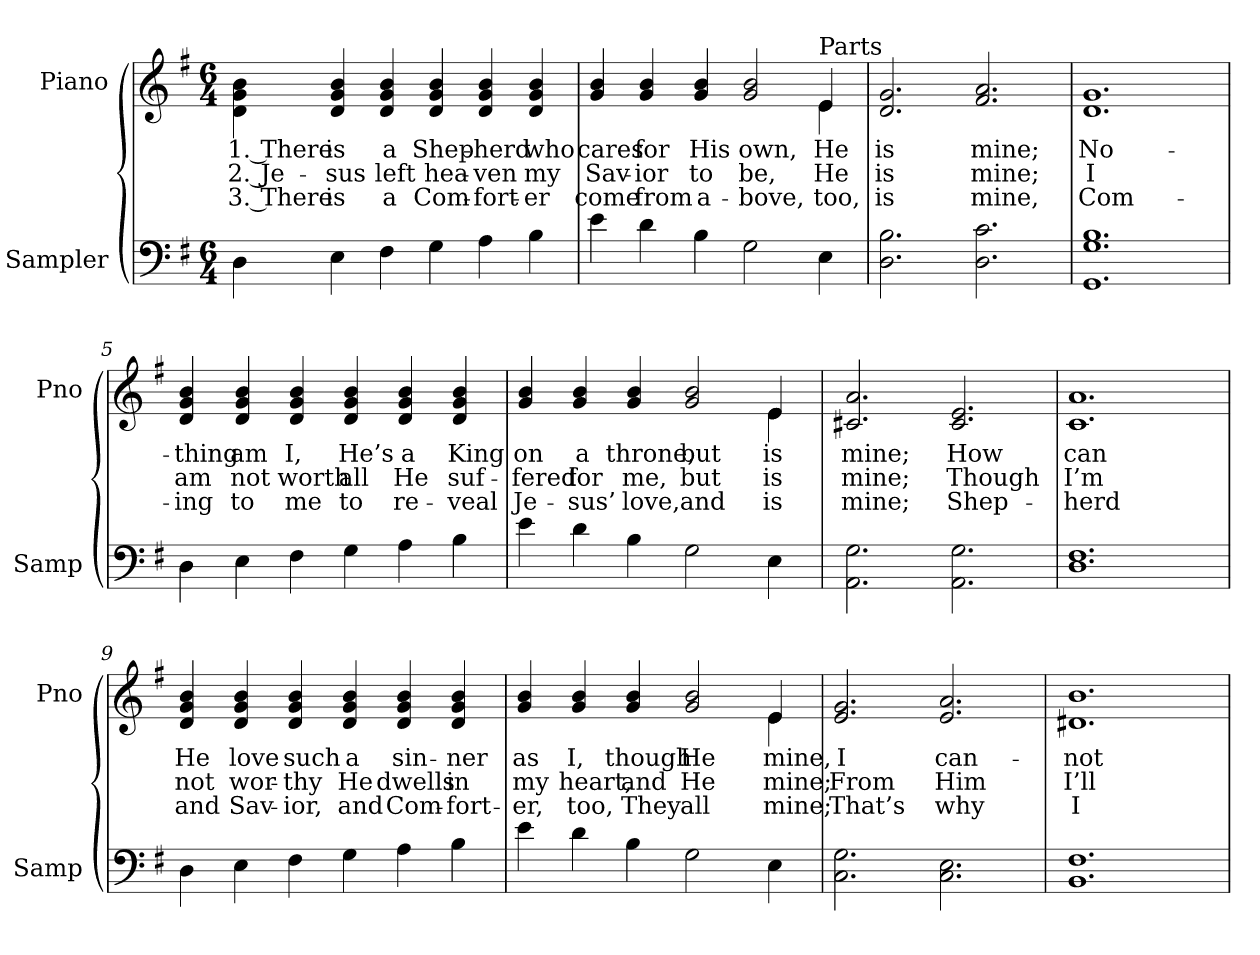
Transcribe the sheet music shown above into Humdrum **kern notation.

**kern	**kern	**text	**text	**text
*part2	*part1	*part1	*part1	*part1
*staff2	*staff1	*staff1	*staff1	*staff1
*I"Sampler	*I"Piano	*	*	*
*I'Samp	*I'Pno	*	*	*
*clefF4	*clefG2	*	*	*
*k[f#]	*k[f#]	*	*	*
*G:	*G:	*	*	*
*M6/4	*M6/4	*	*	*
=1	=1	=1	=1	=1
4D	4d\ 4g\ 4b\	1. There	2. Je-	3. There
4E	4d 4g 4b	is	-sus	is
4F#	4d 4g 4b	a	left	a
4G	4d 4g 4b	Shep-	hea-	Com-
4A	4d 4g 4b	-herd	-ven	-fort-
4B	4d 4g 4b	who	my	-er
=2	=2	=2	=2	=2
*	*^	*	*	*
4e	4g 4b	4ryy	cares	Sav-	come
*	*v	*v	*	*	*
4d	4g 4b	for	-ior	from
4B	4g 4b	His	to	a-
2G	2g 2b	own,	be,	-bove,
*	*^	*	*	*
!	!LO:TX:t=Parts	!	!	!	!
4E	4e/	4e	He	He	too,
*	*v	*v	*	*	*
=3	=3	=3	=3	=3
2.D 2.B	2.d 2.g	is	is	is
2.D 2.c	2.f# 2.a	mine;	mine;	mine,
=4	=4	=4	=4	=4
1.GG 1.G 1.B	1.d 1.g	No-	I	Com-
=5	=5	=5	=5	=5
4D	4d 4g 4b	-thing	am	-ing
4E	4d 4g 4b	am	not	to
4F#	4d 4g 4b	I,	worth	me
4G	4d 4g 4b	He’s	all	to
4A	4d 4g 4b	a	He	re-
4B	4d 4g 4b	King	suf-	-veal
=6	=6	=6	=6	=6
*	*^	*	*	*
4e	4g 4b	4ryy	on	-fered	Je-
*	*v	*v	*	*	*
4d	4g 4b	a	for	-sus’
4B	4g 4b	throne,	me,	love,
2G	2g 2b	but	but	and
*	*^	*	*	*
4E	4e/	4e	is	is	is
*	*v	*v	*	*	*
=7	=7	=7	=7	=7
2.AA 2.G	2.c#X 2.a	mine;	mine;	mine;
2.AA 2.G	2.c# 2.e	How	Though	Shep-
=8	=8	=8	=8	=8
1.D 1.F#	1.c 1.a	can	I’m	-herd
=9	=9	=9	=9	=9
4D	4d 4g 4b	He	not	and
4E	4d 4g 4b	love	wor-	Sav-
4F#	4d 4g 4b	such	-thy	-ior,
4G	4d 4g 4b	a	He	and
4A	4d 4g 4b	sin-	dwells	Com-
4B	4d 4g 4b	-ner	in	-fort-
=10	=10	=10	=10	=10
*	*^	*	*	*
4e	4g 4b	4ryy	as	my	-er,
*	*v	*v	*	*	*
4d	4g 4b	I,	heart,	too,
4B	4g 4b	though	and	They
2G	2g 2b	He	He	all
*	*^	*	*	*
4E	4e/	4e	mine,	mine;	mine;
*	*v	*v	*	*	*
=11	=11	=11	=11	=11
2.C 2.G	2.e 2.g	I	From	That’s
2.C 2.E	2.e 2.a	can-	Him	why
=12	=12	=12	=12	=12
1.BB 1.F#	1.d#X 1.b	-not	I’ll	I
=	=	=	=	=
*-	*-	*-	*-	*-
